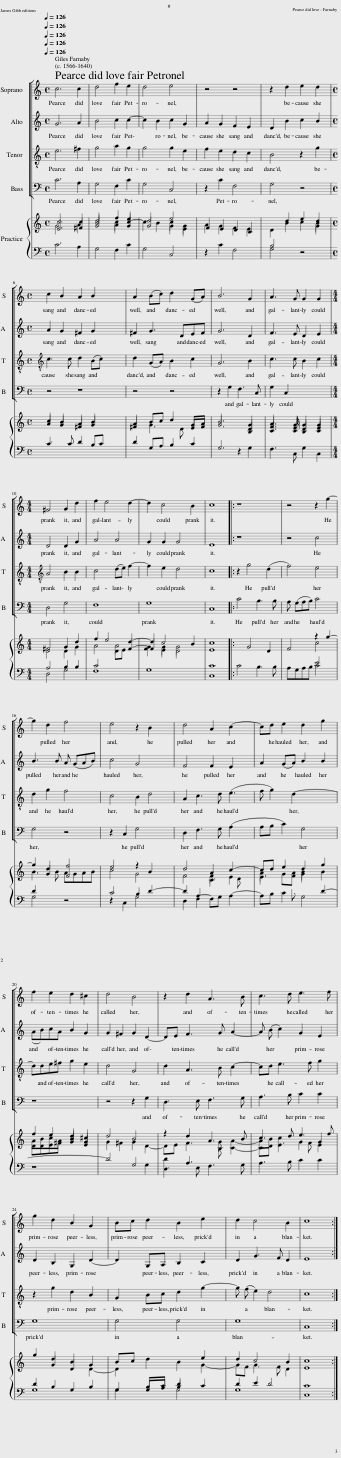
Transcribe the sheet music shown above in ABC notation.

X:1
%%score [ 1 2 3 4 ] { ( 5 6 7 ) | 8 }
L:1/8
Q:1/4=126
M:4/4
I:linebreak $
K:C
V:1 treble
V:2 treble
V:3 treble-8
V:4 bass
V:5 treble
V:6 treble
V:7 treble
V:8 bass
V:1
 c6 c2 | d4 f2 e2 | d4 e4 | z4 z4 | z2 d2 e2 d2 |$ %5
[M:4/4] c2 B2 A2 B2 x4 | A2 (Bc) d2 (GA) | B6 G2 | A3 G G2 G2 |$[M:4/4] ^F4 G2 d2 | %10
 f2 e4 d2- | d2 c4 B2 | c8 |: z8 | z4 z2 g2- |$ %15
 g2 d2 f4 | e4 z2 B2 x2 | d4 A2 c2- x | cd e2 d2 g2 |$ f2 e2 d2 ^c2 | %20
 d4 B4 | z2 d2 A3 B | c3 d e3 f |$ g2 d2 B2 G2 | Bc d2 B2 e2 | %25
 d2 c4 B2 | c8 :| %27
V:2
 G6 A2 | B4 c2 c2- | c2 B2 c2 G2 | A2 G2 F2 E2 | D2 B2 c2 B2 |$ %5
[M:4/4] A2 G2 ^F2 G2 x4 | ^F2 G3 DEF | G6 D2 | F3 E D2 E2 |$[M:4/4] D4 D2 G2 | %10
 A4 A4 | G2 G2 G4 | E8 |: z8 | z4 c4 |$ %15
 B3 B A (GAB) | c4 G4 x2 | F4 F2 E2 x | A2 (GA) B2 B2 |$ (AB)cA B2 G2 | %20
 G2 ^F2 G2 D2- | DE F3 G A2- | A (B c2) G2 E2 |$ D2 B,2 G,2 D2- | D2 G,A, B,2 C2 | %25
 D2 G3 F D2 | E8 :| %27
V:3
 e6 ^f2 | g4 a2 g2 | g4 g2 e2 | f2 e2 d2 c2 | B4 z2 g2 |$ %5
[M:4/4][K:treble-8] c3 c d2 (Bc) x4 | d2 (GA) B2 c2 | G6 B2 | c3 c B2 c2 |$[M:4/4][K:treble-8] A4 B2 B2 | %10
 c4 (de) f2- | f2 e2 d4 | c8 |: z2 g4 (d2 | f4) e4 |$ %15
 d2 g2 f4 | c4 B2 d4 | A2 c3 d (e3 | f g2) d2- x3 |$ dde^f g2 e2 | %20
 d4 G4 | d2 A3 B c2- | cd e3 f g2 |$ z2 g2 d2 B2 | G2 Bc d2 g2- | %25
 g (f e2) d4 | c8 :| %27
V:4
 C6 A,2 | G,4 F,2 C2 | G,4 C,4 | z2 C2 F,4 | G,4 z4 |$ %5
[M:4/4] z4 z8 | z4 z4 | z2 G,2 F,3 C, | G,2 C,2 x4 |$[M:4/4] D,4 G,4 | %10
 F,8 | G,8 | C,8 |: C4 B,3 B, | A, (G,A,B,) C4 |$ %15
 G,4 z4 | z2 C,2 G,4 x2 | D,2 F,3 G, (A,2 x | A,B, C2) G,4 |$ z8 | %20
 z4 z2 G,2 | D,3 E, F,3 G, | A,3 B, C2 C2 |$ G,8 | G,4 G,4 | %25
 G,8 | C,8 :| %27
V:5
 c6 c2 | d4 f2 e2 | d4 e4 | x4 x4 | x2 d2 e2 d2 |$ %5
[M:4/4] c2 B2 A2 B2 x4 | A2 Bc d2 GA | B6 G2 | A3 G G2 G2 |$[M:4/4] ^F4 G2 d2 | %10
 f2 e4 d2- | d2 c4 B2 | c8 |: x8 | x4 z2 g2- |$ %15
 g2 d2 f4 | e4 z2 B2 x2 | d4 A2 c2- x | cd e2 d2 g2 |$ f2 e2 d2 ^c2 | %20
 d4 B4 | z2 d2 A3 B | c3 d e3 f |$ g2 d2 B2 G2 | Bc d2 B2 e2 | %25
 d2 c4 B2 | c8 :| %27
V:6
 G6 A2 | B4 c2 c2- | c2 B2 c2 G2 | A2 G2 F2 E2 | D2 B2 c2 B2 |$ %5
[M:4/4] A2 G2 ^F2 G2 x4 | ^F2 G3 D EF | G6 D2 | F3 E D2 E2 |$[M:4/4] D4 D2 G2 | %10
 A4 A4 | [FG]2 G2 G4 | E8 |: x8 | x4 c4 |$ %15
 B3 B AGAB | c4 G4 x2 | F4 F2 E2 x | A2 G[FA] B2 B2 |$ ABcA B2 G2 | %20
 G2 ^F2 G2 D2- | DE F3 G A2- | AB c2 G2 E2 |$[I:staff +1] D2 B,2 G,2[I:staff -1] D2- | D2[I:staff +1] G,A, B,2 C2 | %25
 D2[I:staff -1] G3 F D2 | E8 :| %27
V:7
 E6 ^F2 | G4 A2 G2 | G4 G2 E2 | F2 E2 D2 C2 |[I:staff +1] B,4[I:staff -1] x2 G2 |$ %5
[M:4/4][I:staff +1] C3 C D2 B,C x4 | D2 G,A, B,2 C2 | G,6[I:staff -1] B,2 | C3 C B,2 C2 |$[M:4/4][I:staff +1] A,4 B,2 B,2 | %10
 C4[I:staff -1] DE F2- | F2 E2 D4 |[I:staff +1] C8 |:[I:staff -1] x2 G4 D2 | F4[I:staff +1] E4 |$ %15
 D2[I:staff -1] G2 F4 |[I:staff +1] C4 B,2 D2- x2 | D2 A,2[I:staff -1] C3 D x | E3[I:staff +1] x[I:staff -1] G2[I:staff +1] D2- |$[I:staff -1] DDE^F G2 E2 | %20
[I:staff +1] D4 G,4 | D2 A,3[I:staff -1] B, C2- | CD E3 F G2 |$ x2 G2 D2[I:staff +1] B,2 | G,2 B,C D2[I:staff -1] G2- | %25
 GF[I:staff +1] E2 D4 | C8 :| %27
V:8
 C6 A,2 | G,4 F,2 C2 | G,4 C,4 | z2 C2 F,4 | G,4 z4 |$ %5
[M:4/4] x4 x4 x4 | x4 x4 | x4 z2 G,2 | F,3 C, G,2 C,2 |$[M:4/4] D,4 G,4 | %10
 F,8 | G,8 | C,8 |: C4 B,3 B, | A,G,A,B, C4 |$ %15
 G,4 z4 | z2 C,2 G,4 x2 | D,2 F,2- F,G, A,2- x | A,B, C2 G,4 |$ z8 | %20
 x6 G,2 | D,3 E, F,3 G, | A,3 B, C2 C2 |$ G,8 | G,4 G,4 | %25
 G,8 | C,8 :| %27
